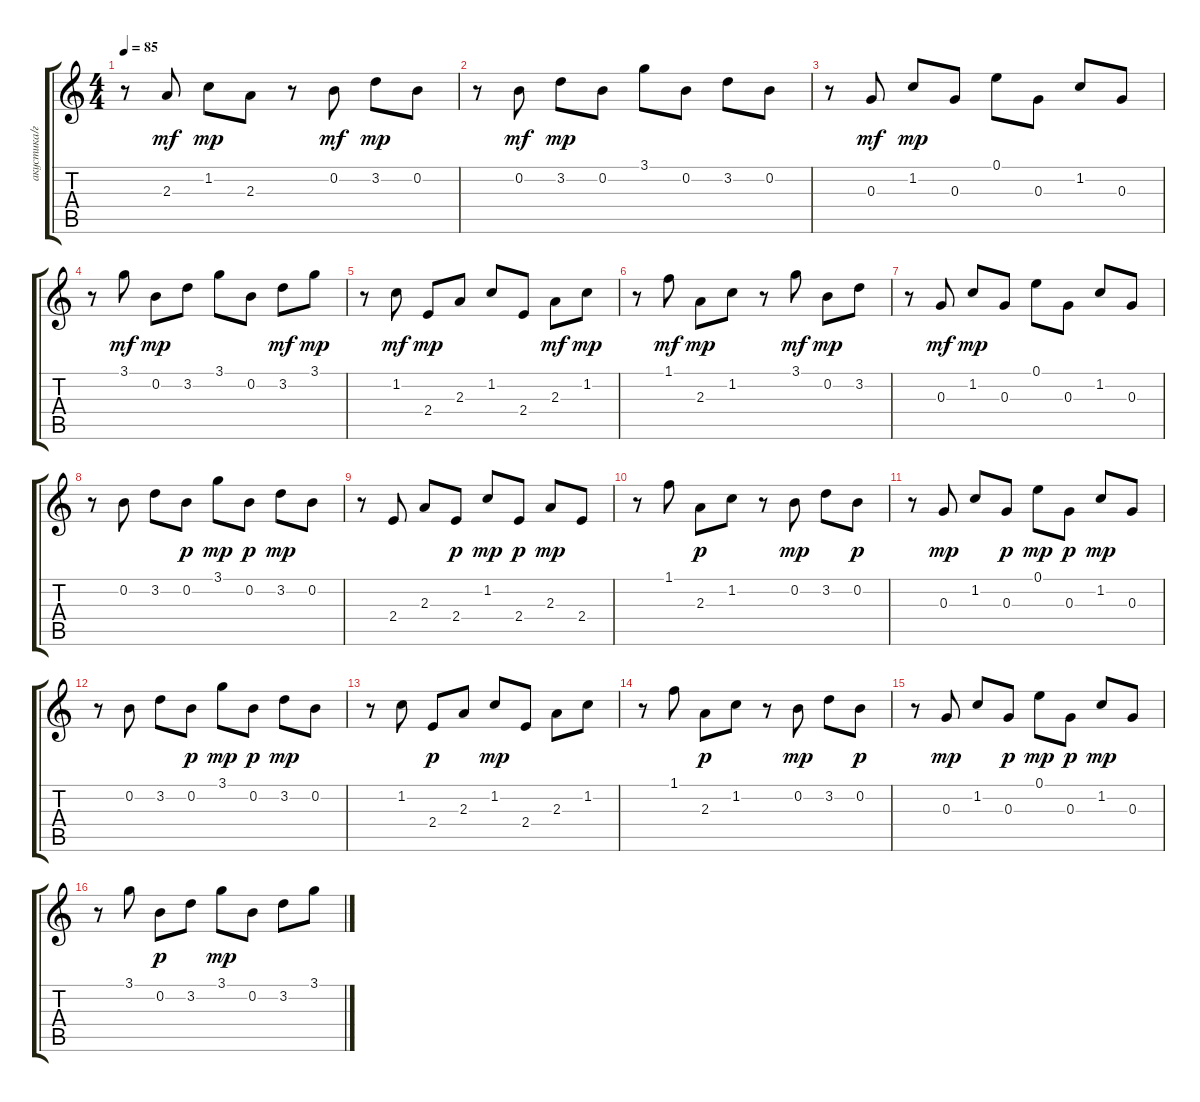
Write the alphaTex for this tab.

\track ("акустика/гитара/" "акустика/г") {instrument acousticguitarsteel}
\staff {score tabs}
\tuning (E4 B3 G3 D3 A2 E2) {hide}
\ts (4 4)
\tempo 85
\clef g2
\ks c
r.8{dy mp} 2.3.8{dy mf} 1.2.8{dy mp} 2.3.8 r.8 0.2.8{dy mf} 3.2.8{dy mp} 0.2.8 |
r.8 0.2.8{dy mf} 3.2.8{dy mp} 0.2.8 3.1.8 0.2.8 3.2.8 0.2.8 |
r.8 0.3.8{dy mf} 1.2.8{dy mp} 0.3.8 0.1.8 0.3.8 1.2.8 0.3.8 |
r.8 3.1.8{dy mf} 0.2.8{dy mp} 3.2.8 3.1.8 0.2.8 3.2.8{dy mf} 3.1.8{dy mp} |
r.8 1.2.8{dy mf} 2.4.8{dy mp} 2.3.8 1.2.8 2.4.8 2.3.8{dy mf} 1.2.8{dy mp} |
r.8 1.1.8{dy mf} 2.3.8{dy mp} 1.2.8 r.8 3.1.8{dy mf} 0.2.8{dy mp} 3.2.8 |
r.8 0.3.8{dy mf} 1.2.8{dy mp} 0.3.8 0.1.8 0.3.8 1.2.8 0.3.8 |
r.8 0.2.8 3.2.8 0.2.8{dy p} 3.1.8{dy mp} 0.2.8{dy p} 3.2.8{dy mp} 0.2.8 |
r.8 2.4.8 2.3.8 2.4.8{dy p} 1.2.8{dy mp} 2.4.8{dy p} 2.3.8{dy mp} 2.4.8 |
r.8 1.1.8 2.3.8{dy p} 1.2.8 r.8 0.2.8{dy mp} 3.2.8 0.2.8{dy p} |
r.8 0.3.8{dy mp} 1.2.8 0.3.8{dy p} 0.1.8{dy mp} 0.3.8{dy p} 1.2.8{dy mp} 0.3.8 |
r.8 0.2.8 3.2.8 0.2.8{dy p} 3.1.8{dy mp} 0.2.8{dy p} 3.2.8{dy mp} 0.2.8 |
r.8 1.2.8 2.4.8{dy p} 2.3.8 1.2.8{dy mp} 2.4.8 2.3.8 1.2.8 |
r.8 1.1.8 2.3.8{dy p} 1.2.8 r.8 0.2.8{dy mp} 3.2.8 0.2.8{dy p} |
r.8 0.3.8{dy mp} 1.2.8 0.3.8{dy p} 0.1.8{dy mp} 0.3.8{dy p} 1.2.8{dy mp} 0.3.8 |
r.8 3.1.8 0.2.8{dy p} 3.2.8 3.1.8{dy mp} 0.2.8 3.2.8 3.1.8
